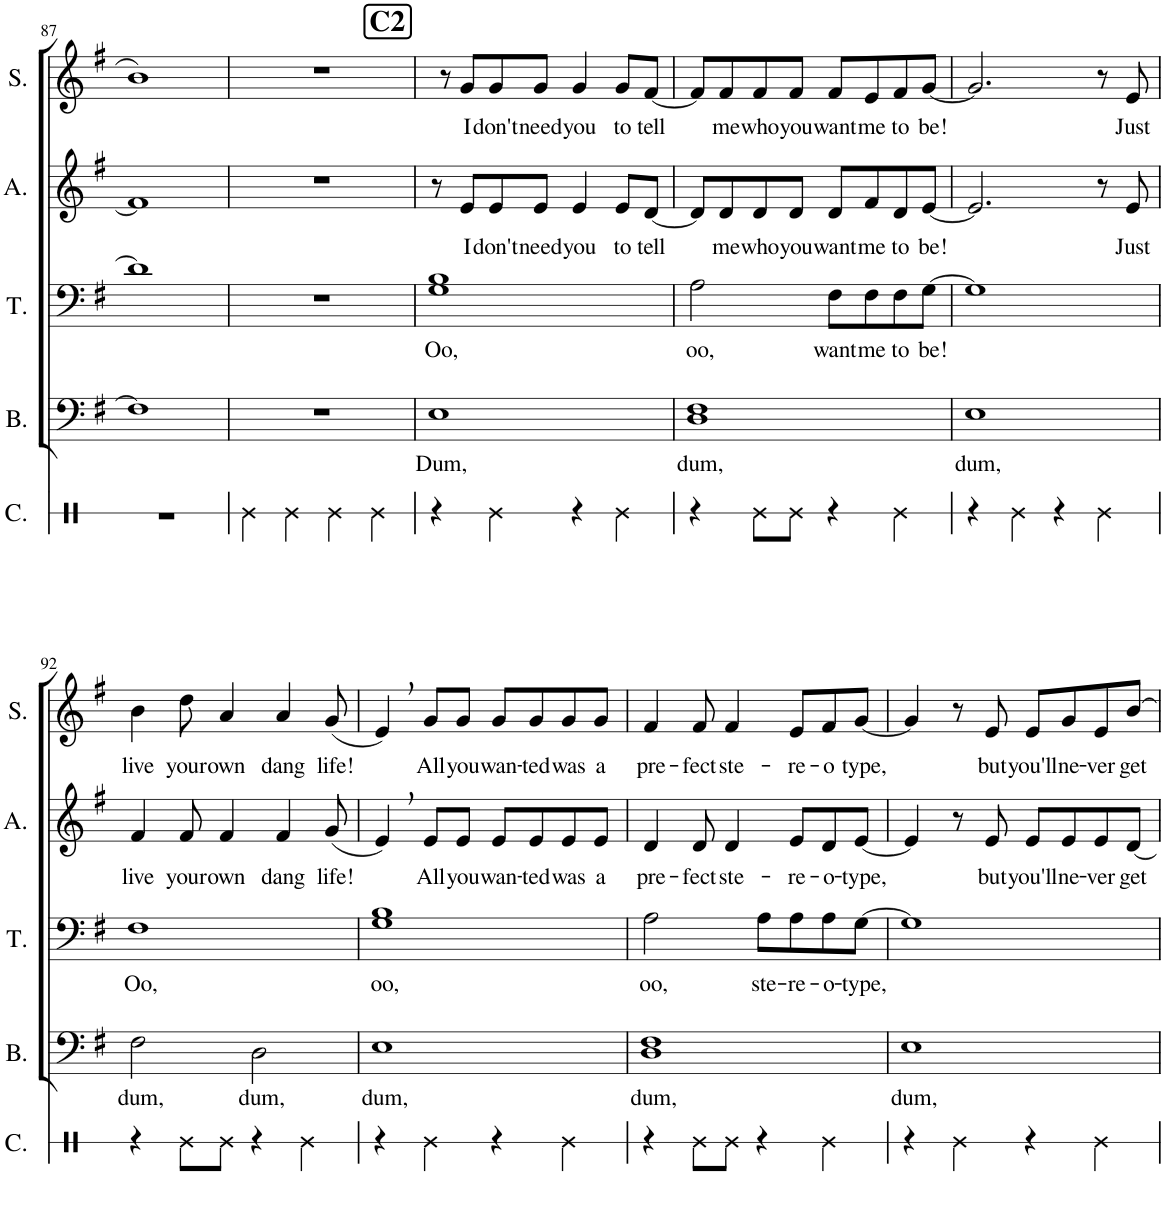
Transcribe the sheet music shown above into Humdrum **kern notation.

**kern	**kern	**text	**kern	**text	**kern	**text	**kern	**text
*part5	*part4	*part4	*part3	*part3	*part2	*part2	*part1	*part1
*staff5	*staff4	*staff4	*staff3	*staff3	*staff2	*staff2	*staff1	*staff1
*I"Claps	*I"Bass	*	*I"Tenor	*	*I"Alto	*	*I"Soprano	*
*I'C.	*I'B.	*	*I'T.	*	*I'A.	*	*I'S.	*
!!LO:PB:g=z
*clefX	*clefF4	*	*clefF4	*	*clefG2	*	*clefG2	*
*k[]	*k[f#]	*	*k[f#]	*	*k[f#]	*	*k[f#]	*
*M4/4	*M4/4	*	*M4/4	*	*M4/4	*	*M4/4	*
=87	=87	=87	=87	=87	=87	=87	=87	=87
1r	1F#]	.	1d]	.	1f#]	.	1b	.
=88	=88	=88	=88	=88	=88	=88	=88	=88
4Re\	1r	.	1r	.	1r	.	1r	.
4Re\	.	.	.	.	.	.	.	.
4Re\	.	.	.	.	.	.	.	.
4Re\	.	.	.	.	.	.	.	.
!!LO:REH:place=s1:a:B:cj:fs=14:t=C2
=89	=89	=89	=89	=89	=89	=89	=89	=89
!	!	!LO:LY:b	!	!LO:LY:b	!	!	!	!
4r	1E	Dum,	1G 1B	Oo,	8r	.	8r	.
!	!	!	!	!	!	!LO:LY:b	!	!LO:LY:b
.	.	.	.	.	8e/L	I	8g/L	I
!	!	!	!	!	!	!LO:LY:b	!	!LO:LY:b
4Re\	.	.	.	.	8e/	don't	8g/	don't
!	!	!	!	!	!	!LO:LY:b	!	!LO:LY:b
.	.	.	.	.	8e/J	need	8g/J	need
!	!	!	!	!	!	!LO:LY:b	!	!LO:LY:b
4r	.	.	.	.	4e/	you	4g/	you
!	!	!	!	!	!	!LO:LY:b	!	!LO:LY:b
4Re\	.	.	.	.	8e/L	to	8g/L	to
!	!	!	!	!	!	!LO:LY:b	!	!LO:LY:b
.	.	.	.	.	[8d/J	tell	[8f#/J	tell
=90	=90	=90	=90	=90	=90	=90	=90	=90
!	!	!LO:LY:b	!	!LO:LY:b	!	!	!	!
4r	1D 1F#	dum,	2A\	oo,	8d/L]	.	8f#/L]	.
!	!	!	!	!	!	!LO:LY:b	!	!LO:LY:b
.	.	.	.	.	8d/	me	8f#/	me
!	!	!	!	!	!	!LO:LY:b	!	!LO:LY:b
8Re\L	.	.	.	.	8d/	who	8f#/	who
!	!	!	!	!	!	!LO:LY:b	!	!LO:LY:b
8Re\J	.	.	.	.	8d/J	you	8f#/J	you
!	!	!	!	!LO:LY:b	!	!LO:LY:b	!	!LO:LY:b
4r	.	.	8F#\L	want	8d/L	want	8f#/L	want
!	!	!	!	!LO:LY:b	!	!LO:LY:b	!	!LO:LY:b
.	.	.	8F#\	me	8f#/	me	8e/	me
!	!	!	!	!LO:LY:b	!	!LO:LY:b	!	!LO:LY:b
4Re\	.	.	8F#\	to	8d/	to	8f#/	to
!	!	!	!	!LO:LY:b	!	!LO:LY:b	!	!LO:LY:b
.	.	.	[8G\J	be!	[8e/J	be!	[8g/J	be!
=91	=91	=91	=91	=91	=91	=91	=91	=91
!	!	!LO:LY:b	!	!	!	!	!	!
4r	1E	dum,	1G]	.	2.e/]	.	2.g/]	.
4Re\	.	.	.	.	.	.	.	.
4r	.	.	.	.	.	.	.	.
4Re\	.	.	.	.	8r	.	8r	.
!	!	!	!	!	!	!LO:LY:b	!	!LO:LY:b
.	.	.	.	.	8e/	Just	8e/	Just
!!LO:LB:g=z
=92	=92	=92	=92	=92	=92	=92	=92	=92
!	!	!LO:LY:b	!	!LO:LY:b	!	!LO:LY:b	!	!LO:LY:b
4r	2F#\	dum,	1F#	Oo,	4f#/	live	4b\	live
!	!	!	!	!	!	!LO:LY:b	!	!LO:LY:b
8Re\L	.	.	.	.	8f#/	your	8dd\	your
!	!	!	!	!	!	!LO:LY:b	!	!LO:LY:b
8Re\J	.	.	.	.	4f#/	own	4a/	own
!	!	!LO:LY:b	!	!	!	!	!	!
4r	2D\	dum,	.	.	.	.	.	.
!	!	!	!	!	!	!LO:LY:b	!	!LO:LY:b
.	.	.	.	.	4f#/	dang	4a/	dang
4Re\	.	.	.	.	.	.	.	.
!	!	!	!	!	!	!LO:LY:b	!	!LO:LY:b
.	.	.	.	.	(8g/	life!	(8g/	life!
=93	=93	=93	=93	=93	=93	=93	=93	=93
!	!	!LO:LY:b	!	!LO:LY:b	!	!	!	!
4r	1E	dum,	1G 1B	oo,	4e,/)	.	4e,/)	.
!	!	!	!	!	!	!LO:LY:b	!	!LO:LY:b
4Re\	.	.	.	.	8e/L	All	8g/L	All
!	!	!	!	!	!	!LO:LY:b	!	!LO:LY:b
.	.	.	.	.	8e/J	you	8g/J	you
!	!	!	!	!	!	!LO:LY:b	!	!LO:LY:b
4r	.	.	.	.	8e/L	wan-	8g/L	wan-
!	!	!	!	!	!	!LO:LY:b	!	!LO:LY:b
.	.	.	.	.	8e/	-ted	8g/	-ted
!	!	!	!	!	!	!LO:LY:b	!	!LO:LY:b
4Re\	.	.	.	.	8e/	was	8g/	was
!	!	!	!	!	!	!LO:LY:b	!	!LO:LY:b
.	.	.	.	.	8e/J	a	8g/J	a
=94	=94	=94	=94	=94	=94	=94	=94	=94
!	!	!LO:LY:b	!	!LO:LY:b	!	!LO:LY:b	!	!LO:LY:b
4r	1D 1F#	dum,	2A\	oo,	4d/	pre-	4f#/	pre-
!	!	!	!	!	!	!LO:LY:b	!	!LO:LY:b
8Re\L	.	.	.	.	8d/	-fect	8f#/	-fect
!	!	!	!	!	!	!LO:LY:b	!	!LO:LY:b
8Re\J	.	.	.	.	4d/	ste-	4f#/	ste-
!	!	!	!	!LO:LY:b	!	!	!	!
4r	.	.	8A\L	ste-	.	.	.	.
!	!	!	!	!LO:LY:b	!	!LO:LY:b	!	!LO:LY:b
.	.	.	8A\	-re-	8e/L	-re-	8e/L	-re-
!	!	!	!	!LO:LY:b	!	!LO:LY:b	!	!LO:LY:b
4Re\	.	.	8A\	-o-	8d/	-o-	8f#/	-o
!	!	!	!	!LO:LY:b	!	!LO:LY:b	!	!LO:LY:b
.	.	.	[8G\J	-type,	[8e/J	-type,	[8g/J	type,
=95	=95	=95	=95	=95	=95	=95	=95	=95
!	!	!LO:LY:b	!	!	!	!	!	!
4r	1E	dum,	1G]	.	4e/]	.	4g/]	.
4Re\	.	.	.	.	8r	.	8r	.
!	!	!	!	!	!	!LO:LY:b	!	!LO:LY:b
.	.	.	.	.	8e/	but	8e/	but
!	!	!	!	!	!	!LO:LY:b	!	!LO:LY:b
4r	.	.	.	.	8e/L	you'll	8e/L	you'll
!	!	!	!	!	!	!LO:LY:b	!	!LO:LY:b
.	.	.	.	.	8e/	ne-	8g/	ne-
!	!	!	!	!	!	!LO:LY:b	!	!LO:LY:b
4Re\	.	.	.	.	8e/	-ver	8e/	-ver
!	!	!	!	!	!	!LO:LY:b	!	!LO:LY:b
.	.	.	.	.	[8d/J	get	[8b/J	get
=	=	=	=	=	=	=	=	=
*-	*-	*-	*-	*-	*-	*-	*-	*-
